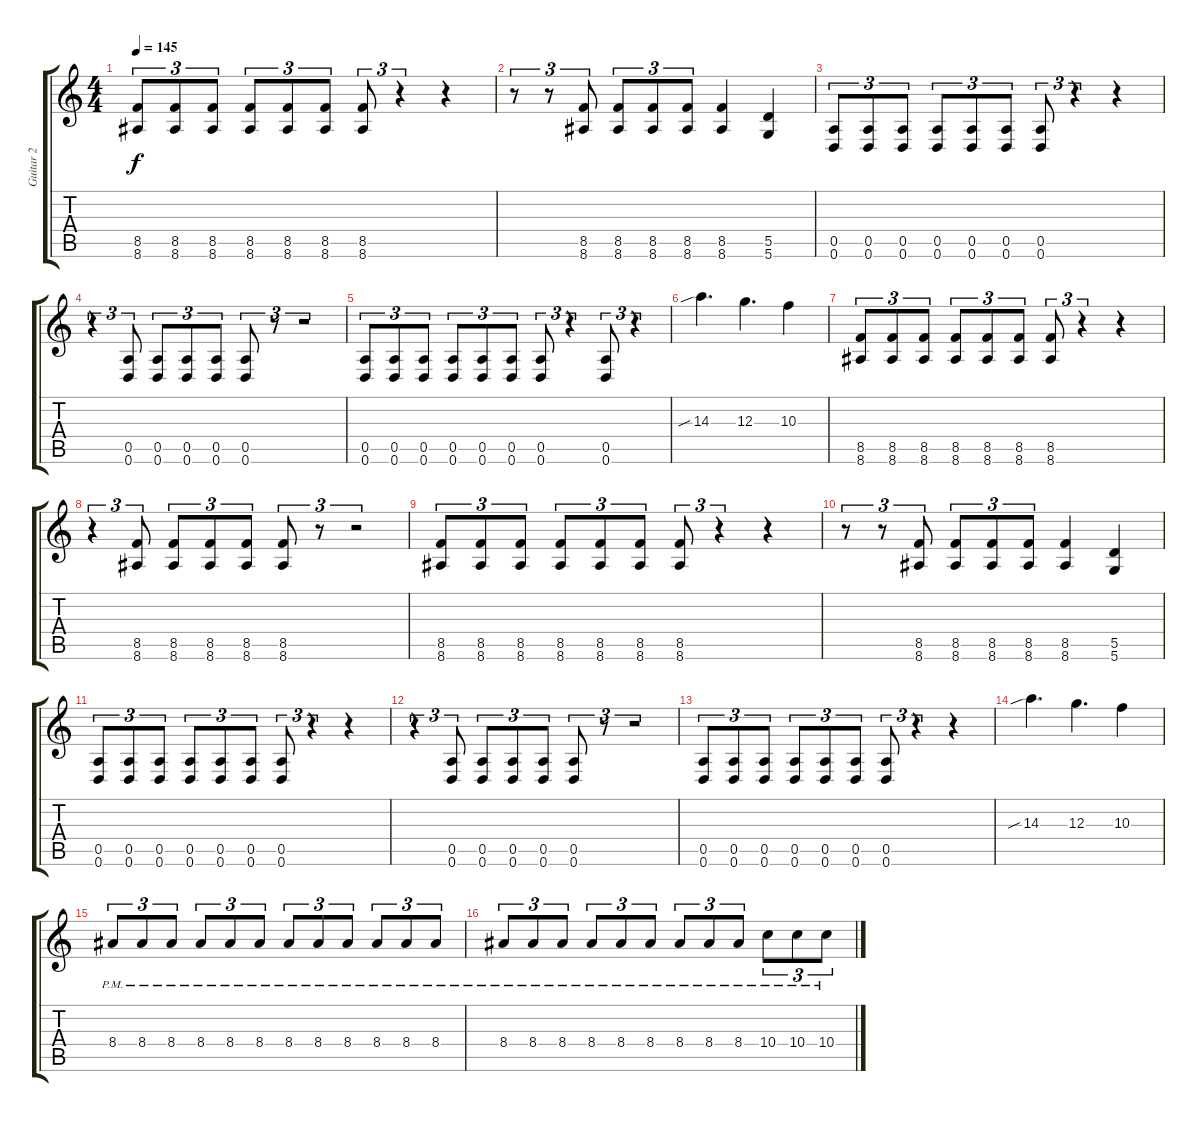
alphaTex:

\track ("Guitar 2" "Guitar 2") {instrument distortionguitar}
\staff {score tabs}
\tuning (E4 B3 G3 D3 A2 D2) {hide}
\ts (4 4)
\tempo 145
\clef g2
\ks c
(8.5 8.6).8{tu (3 2) dy f} (8.5 8.6).8{tu (3 2)} (8.5 8.6).8{tu (3 2)} (8.5 8.6).8{tu (3 2)} (8.5 8.6).8{tu (3 2)} (8.5 8.6).8{tu (3 2)} (8.5 8.6).8{tu (3 2)} r.4{tu (3 2)} r.4 |
r.8{tu (3 2)} r.8{tu (3 2)} (8.5 8.6).8{tu (3 2)} (8.5 8.6).8{tu (3 2)} (8.5 8.6).8{tu (3 2)} (8.5 8.6).8{tu (3 2)} (8.5 8.6).4 (5.5 5.6).4 |
(0.5 0.6).8{tu (3 2)} (0.5 0.6).8{tu (3 2)} (0.5 0.6).8{tu (3 2)} (0.5 0.6).8{tu (3 2)} (0.5 0.6).8{tu (3 2)} (0.5 0.6).8{tu (3 2)} (0.5 0.6).8{tu (3 2)} r.4{tu (3 2)} r.4 |
r.4{tu (3 2)} (0.5 0.6).8{tu (3 2)} (0.5 0.6).8{tu (3 2)} (0.5 0.6).8{tu (3 2)} (0.5 0.6).8{tu (3 2)} (0.5 0.6).8{tu (3 2)} r.8{tu (3 2)} r.2{tu (3 2)} |
(0.5 0.6).8{tu (3 2)} (0.5 0.6).8{tu (3 2)} (0.5 0.6).8{tu (3 2)} (0.5 0.6).8{tu (3 2)} (0.5 0.6).8{tu (3 2)} (0.5 0.6).8{tu (3 2)} (0.5 0.6).8{tu (3 2)} r.4{tu (3 2)} (0.5 0.6).8{tu (3 2)} r.4{tu (3 2)} |
14.3{sib}.4{d} 12.3.4{d} 10.3.4 |
(8.5 8.6).8{tu (3 2)} (8.5 8.6).8{tu (3 2)} (8.5 8.6).8{tu (3 2)} (8.5 8.6).8{tu (3 2)} (8.5 8.6).8{tu (3 2)} (8.5 8.6).8{tu (3 2)} (8.5 8.6).8{tu (3 2)} r.4{tu (3 2)} r.4 |
r.4{tu (3 2)} (8.5 8.6).8{tu (3 2)} (8.5 8.6).8{tu (3 2)} (8.5 8.6).8{tu (3 2)} (8.5 8.6).8{tu (3 2)} (8.5 8.6).8{tu (3 2)} r.8{tu (3 2)} r.2{tu (3 2)} |
(8.5 8.6).8{tu (3 2)} (8.5 8.6).8{tu (3 2)} (8.5 8.6).8{tu (3 2)} (8.5 8.6).8{tu (3 2)} (8.5 8.6).8{tu (3 2)} (8.5 8.6).8{tu (3 2)} (8.5 8.6).8{tu (3 2)} r.4{tu (3 2)} r.4 |
r.8{tu (3 2)} r.8{tu (3 2)} (8.5 8.6).8{tu (3 2)} (8.5 8.6).8{tu (3 2)} (8.5 8.6).8{tu (3 2)} (8.5 8.6).8{tu (3 2)} (8.5 8.6).4 (5.5 5.6).4 |
(0.5 0.6).8{tu (3 2)} (0.5 0.6).8{tu (3 2)} (0.5 0.6).8{tu (3 2)} (0.5 0.6).8{tu (3 2)} (0.5 0.6).8{tu (3 2)} (0.5 0.6).8{tu (3 2)} (0.5 0.6).8{tu (3 2)} r.4{tu (3 2)} r.4 |
r.4{tu (3 2)} (0.5 0.6).8{tu (3 2)} (0.5 0.6).8{tu (3 2)} (0.5 0.6).8{tu (3 2)} (0.5 0.6).8{tu (3 2)} (0.5 0.6).8{tu (3 2)} r.8{tu (3 2)} r.2{tu (3 2)} |
(0.5 0.6).8{tu (3 2)} (0.5 0.6).8{tu (3 2)} (0.5 0.6).8{tu (3 2)} (0.5 0.6).8{tu (3 2)} (0.5 0.6).8{tu (3 2)} (0.5 0.6).8{tu (3 2)} (0.5 0.6).8{tu (3 2)} r.4{tu (3 2)} r.4 |
14.3{sib}.4{d} 12.3.4{d} 10.3.4 |
8.4{pm}.8{tu (3 2)} 8.4{pm}.8{tu (3 2)} 8.4{pm}.8{tu (3 2)} 8.4{pm}.8{tu (3 2)} 8.4{pm}.8{tu (3 2)} 8.4{pm}.8{tu (3 2)} 8.4{pm}.8{tu (3 2)} 8.4{pm}.8{tu (3 2)} 8.4{pm}.8{tu (3 2)} 8.4{pm}.8{tu (3 2)} 8.4{pm}.8{tu (3 2)} 8.4{pm}.8{tu (3 2)} |
8.4{pm}.8{tu (3 2)} 8.4{pm}.8{tu (3 2)} 8.4{pm}.8{tu (3 2)} 8.4{pm}.8{tu (3 2)} 8.4{pm}.8{tu (3 2)} 8.4{pm}.8{tu (3 2)} 8.4{pm}.8{tu (3 2)} 8.4{pm}.8{tu (3 2)} 8.4{pm}.8{tu (3 2)} 10.4{pm}.8{tu (3 2)} 10.4{pm}.8{tu (3 2)} 10.4{pm}.8{tu (3 2)}
